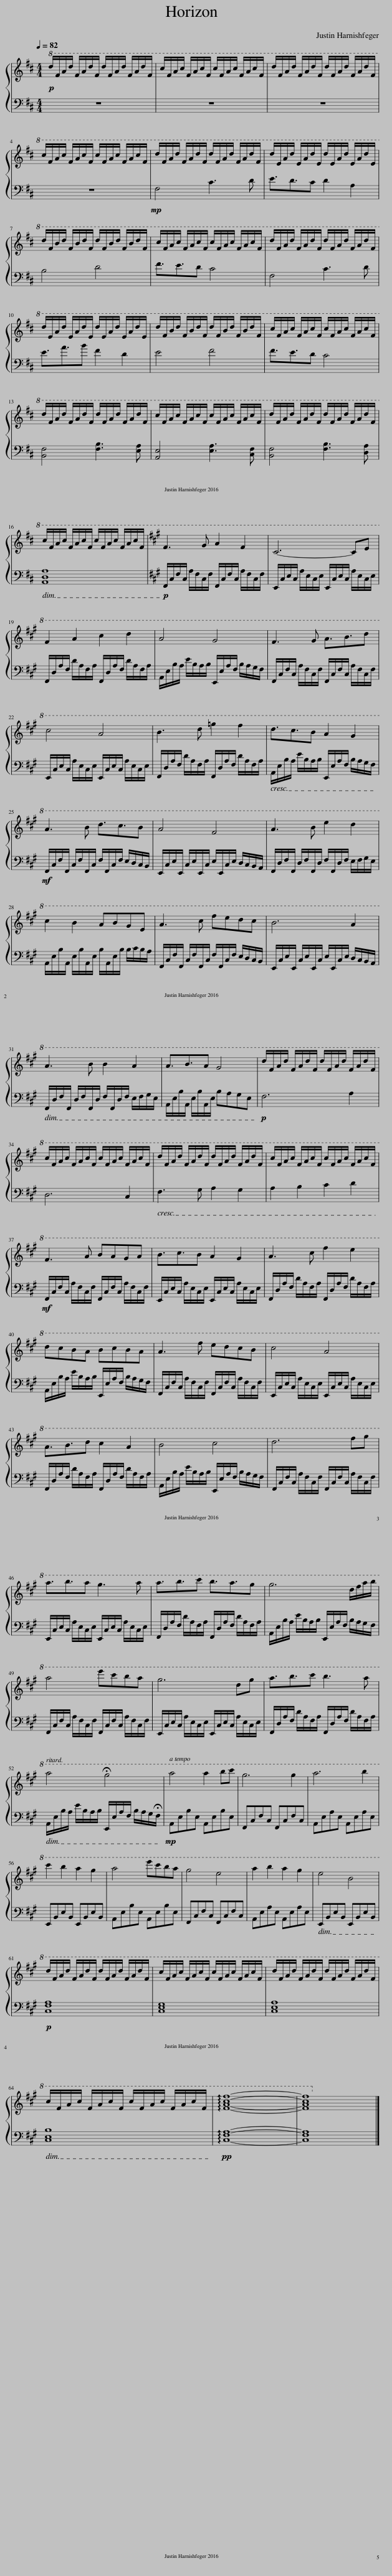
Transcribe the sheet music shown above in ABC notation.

X:1
%%score { 1 | 2 }
L:1/8
Q:1/4=82
M:4/4
I:linebreak $
K:D
V:1 treble
V:2 bass
V:1
!p!!8va(! d'/f/a/d'/ f/a/d'/f/ d'/f/a/d'/ f/a/d'/f/ | c'/f/a/c'/ f/a/c'/f/ c'/f/a/c'/ f/a/c'/f/ | d'/f/a/d'/ f/a/d'/f/ d'/f/a/d'/ f/a/d'/f/ |$ c'/f/a/c'/ f/a/c'/f/ c'/f/a/c'/ f/a/c'/f/ | d'/f/a/d'/ f/a/d'/f/ d'/f/a/d'/ f/a/d'/f/ | %5
 d'/e/a/d'/ e/a/d'/e/ d'/e/a/d'/ e/a/d'/e/ |$ d'/f/b/d'/ f/b/d'/f/ d'/f/b/d'/ f/b/d'/f/ | c'/f/a/c'/ f/a/c'/f/ c'/f/a/c'/ f/a/c'/f/ | d'/f/a/d'/ f/a/d'/f/ d'/f/a/d'/ f/a/d'/f/ |$ d'/e/a/d'/ e/a/d'/e/ d'/e/a/d'/ e/a/d'/e/ | %10
 d'/f/b/d'/ f/b/d'/f/ d'/f/b/d'/ f/b/d'/f/ | c'/f/a/c'/ f/a/c'/f/ c'/f/a/c'/ f/a/c'/f/ |$ d'/f/a/d'/ f/a/d'/f/ d'/f/a/d'/ f/a/d'/f/ | c'/f/a/c'/ f/a/c'/f/ c'/f/a/c'/ f/a/c'/f/ | d'/f/a/d'/ f/a/d'/f/ d'/f/a/d'/ f/a/d'/f/ |$ %15
 c'/f/a/c'/ f/a/c'/f/ c'/f/a/c'/ f/a/c'/f/ |[K:A] f3 g a2 f2 | c6- ce |$ f2 a2 c'2 d'2 | a4 g4 | %20
 f3 g a3/2b3/2d' |$ c'4 a4 | b3 d' =g'2 f'2 | d'3/2c'3/2b a2 g2 |$ a3 b d'3/2c'3/2b | %25
 a4 f4 | a3 b e'2 d'2 |$ c'2 b2 abge | a3 c' f'e'd'c' | b6 a2 |$ %30
 a3 b b2 a2 | a3/2b3/2a g4 | d'/f/a/d'/ f/a/d'/f/ d'/f/a/d'/ f/a/d'/f/ |$ c'/f/a/c'/ f/a/c'/f/ c'/f/a/c'/ f/a/c'/f/ | d'/f/a/d'/ f/a/d'/f/ d'/f/a/d'/ f/a/d'/f/ | %35
 c'/f/a/c'/ f/a/c'/f/ c'/f/a/c'/ f/a/c'/f/ |$ f3 a baga | b3/2c'3/2b a2 g2 | a3 c' f'2 e'2 |$ d'c'ba bc'ba | %40
 a3 f' e'd'c'b | c'4 a4 |$ a3/2b3/2d' c'2 a2 | b4 c'4 | d'6 f'g' |$ %45
 a'3/2b'3/2a' g'3 a' | a'3/2b'3/2c'' b'3/2a'3/2g' | g'6 d'/f'/a'/b'/ |$ a'4 e''c''b'a' | g'6 d'g' | %50
 a'3/2b'3/2c'' b'3 a' |$ a'4 !fermata!g'4 | a'4 a'2 b'c'' | g'6 g'2 | a'6 b'2 |$ %55
 c''2 b'2 a'2 g'2 | a'4 e''c''b'a' | g'4 e'4 | a'2 b'2 a'2 g'2 | e'4 b4 |$ %60
 d'/f/a/d'/ f/a/d'/f/ d'/f/a/d'/ f/a/d'/f/ | c'/f/a/c'/ f/a/c'/f/ c'/f/a/c'/ f/a/c'/f/ | d'/f/a/d'/ f/a/d'/f/ d'/f/a/d'/ f/a/d'/f/ |$ c'/f/a/c'/ f/a/c'/f/ c'/f/a/c'/ f/a/c'/f/ | !arpeggio![fac'f']8- | %65
 [fac'f']8!8va)! |] %66
V:2
 z8 | z8 | z8 |$ z8 |!mp! F,4 C3 D | %5
 E3/2D3/2C D2 A,2 |$ B,4 D4 | F3/2E3/2D C4 | F,4 C3 D |$ E3/2A3/2B F2 D2 | %10
 E4 F4 | F3/2E3/2D C4 |$ [B,,F,]4 [F,B,]3 [E,A,] | [A,,E,]4 [E,A,]3 [C,F,] | [B,,F,]4 [F,B,]3 [D,A,] |$ %15
 [A,,D,A,]8 |[K:A]!p! F,,/C,/F,/C,/ A,/F,/C,/F,/ F,,/C,/F,/C,/ A,/F,/C,/F,/ | E,,/C,/E,/C,/ A,/E,/C,/E,/ E,,/C,/E,/C,/ A,/E,/C,/E,/ |$ F,,/D,/A,/F,/ D/A,/F,/A,/ F,,/D,/A,/F,/ D/A,/F,/A,/ | A,,/E,/B,/A,/ E/B,/A,/B,/ E,,/E,/A,/F,/ B,/A,/G,/F,/ | %20
 F,,/C,/F,/C,/ A,/F,/C,/F,/ F,,/C,/F,/C,/ A,/F,/C,/F,/ |$ E,,/C,/E,/C,/ A,/E,/C,/E,/ E,,/C,/E,/C,/ A,/E,/C,/E,/ | F,,/D,/A,/F,/ D/A,/F,/A,/ F,,/D,/A,/F,/ D/A,/F,/A,/ | A,,/E,/B,/A,/ E/B,/A,/B,/ E,,/E,/A,/F,/ B,/A,/G,/F,/ |$!mf! F,,/C,/F,/F,,/ C,/F,/F,,/C,/ F,/F,,/C,/F,/ E,/D,/C,/B,,/ | %25
 E,,/C,/E,/E,,/ C,/E,/E,,/C,/ E,/E,,/C,/E,/ D,/C,/B,,/A,,/ | F,,/D,/F,/F,,/ D,/F,/F,,/D,/ F,/F,,/D,/F,/ E,/F,/G,/E,/ |$ A,,/E,/B,/A,,/ E,/B,/A,,/E,/ B,/A,,/E,/B,/ B,/C/B,/A,/ | F,,/C,/F,/F,,/ C,/F,/F,,/C,/ F,/F,,/C,/F,/ E,/D,/C,/B,,/ | E,,/C,/E,/E,,/ C,/E,/E,,/C,/ E,/E,,/C,/E,/ D,/C,/B,,/A,,/ |$ %30
 F,,/D,/F,/F,,/ D,/F,/F,,/D,/ F,/F,,/D,/F,/ E,/F,/G,/E,/ | A,,/E,/B,/A,,/ E,/B,/A,,/E,/ B,A,G,E, |!p! F,6 A,2 |$ D,6 C,2 | F,3 G, A,2 G,2 | %35
 A,2 B,2 C2 D2 |$!mf! F,,/C,/F,/C,/ A,/F,/C,/F,/ F,,/C,/F,/C,/ A,/F,/C,/F,/ | E,,/C,/E,/C,/ A,/E,/C,/E,/ E,,/C,/E,/C,/ A,/E,/C,/E,/ | F,,/D,/A,/F,/ D/A,/F,/A,/ F,,/D,/A,/F,/ D/A,/F,/A,/ |$ A,,/E,/B,/A,/ E/B,/A,/B,/ E,,/E,/A,/F,/ B,/A,/G,/F,/ | %40
 F,,/C,/F,/C,/ A,/F,/C,/F,/ F,,/C,/F,/C,/ A,/F,/C,/F,/ | E,,/C,/E,/C,/ A,/E,/C,/E,/ E,,/C,/E,/C,/ A,/E,/C,/E,/ |$ F,,/D,/A,/F,/ D/A,/F,/A,/ F,,/D,/A,/F,/ D/A,/F,/A,/ | A,,/E,/B,/A,/ E/B,/A,/B,/ E,,/E,/A,/F,/ B,/A,/G,/F,/ | F,,/C,/F,/C,/ A,/F,/C,/F,/ F,,/C,/F,/C,/ A,/F,/C,/F,/ |$ %45
 E,,/C,/E,/C,/ A,/E,/C,/E,/ E,,/C,/E,/C,/ A,/E,/C,/E,/ | F,,/D,/A,/F,/ D/A,/F,/A,/ F,,/D,/A,/F,/ D/A,/F,/A,/ | A,,/E,/B,/A,/ E/B,/A,/B,/ E,,/E,/A,/F,/ B,/A,/G,/F,/ |$ F,,/C,/F,/C,/ A,/F,/C,/F,/ F,,/C,/F,/C,/ A,/F,/C,/F,/ | E,,/C,/E,/C,/ A,/E,/C,/E,/ E,,/C,/E,/C,/ A,/E,/C,/E,/ | %50
 F,,/D,/A,/F,/ D/A,/F,/A,/ F,,/D,/A,/F,/ D/A,/F,/A,/ |$ A,,/E,/B,/A,/ E/B,/A,/B,/ E,,/E,/A,/F,/ B,/A,/G,/!fermata!F,/ |!mp! A,,E,B,E, A,,E,B,E, | F,,C,F,C, F,,C,F,C, | A,,E,A,E, A,,E,A,E, |$ %55
 E,,B,,E,B,, E,,B,,E,B,, | A,,E,B,E, A,,E,B,E, | F,,C,F,C, F,,C,F,C, | A,,E,A,E, A,,E,A,E, | E,,B,,E,B,, E,,B,,E,B,, |$ %60
!p! [C,F,A,]8 | [C,E,G,]8 | [C,E,A,]8 |$ [C,E,B,]8 |!pp! !arpeggio![C,F,A,]8- | %65
 [C,F,A,]8 |] %66
